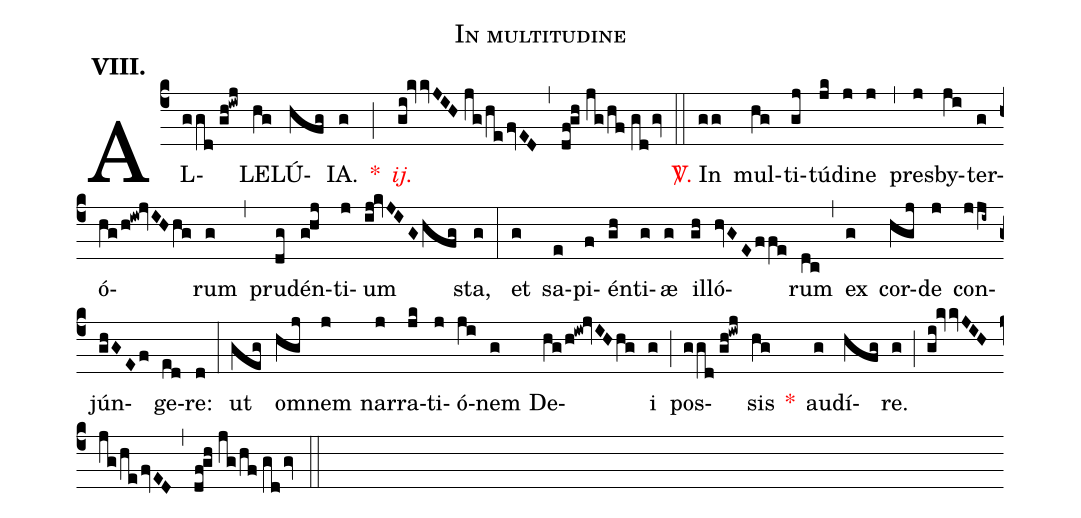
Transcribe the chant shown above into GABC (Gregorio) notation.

name:In multitudine;
mode:VIII.;
office-part:Alleluia;
%%
(c4) AL(ggd//gh!iwj)LE(hg)LÚ(hfg)IA.(g) <v>\red{*}</v>(;) <v>\redit{ij.}</v>(gi!kvvJIH//jg/he/fvED) (,) (df!gh//jg/hf//gdgv) (::) <v>\red{\Vbar.}</v> In(gg) mul(hg)ti(gj)tú(jk)di(j)ne(j) (,) pres(j)by(ji)ter(g)ó(hg/h!iw!jvIH/hg)rum(g) (,) pru(dg)dén(g!hj)ti(j)um(ij!kvJIG/hfg) sta,(g) (:) et(g) sa(e)pi(f)én(gh)ti(g)æ(g) il(gh)ló(hvGEffe)rum(dc) (,) ex(g) cor(hgj)de(j) con(jji~)jún(ghGEf)ge(ed)re:(d) (:) ut(geg) o(hgj)mnem(j) nar(j)ra(jk)ti(j)ó(ji)nem(g) De(hg/h!iw!jvIHhg)i(g) (;) pos(ggd//gh!iwj)sis(hg) <v>\red{*}</v>() au(g)dí(hfg)re.(g) (;) (gi!kvvJIH//jg/hefvED) (,) (df!gh//jg/hf//gdgv) (::)
